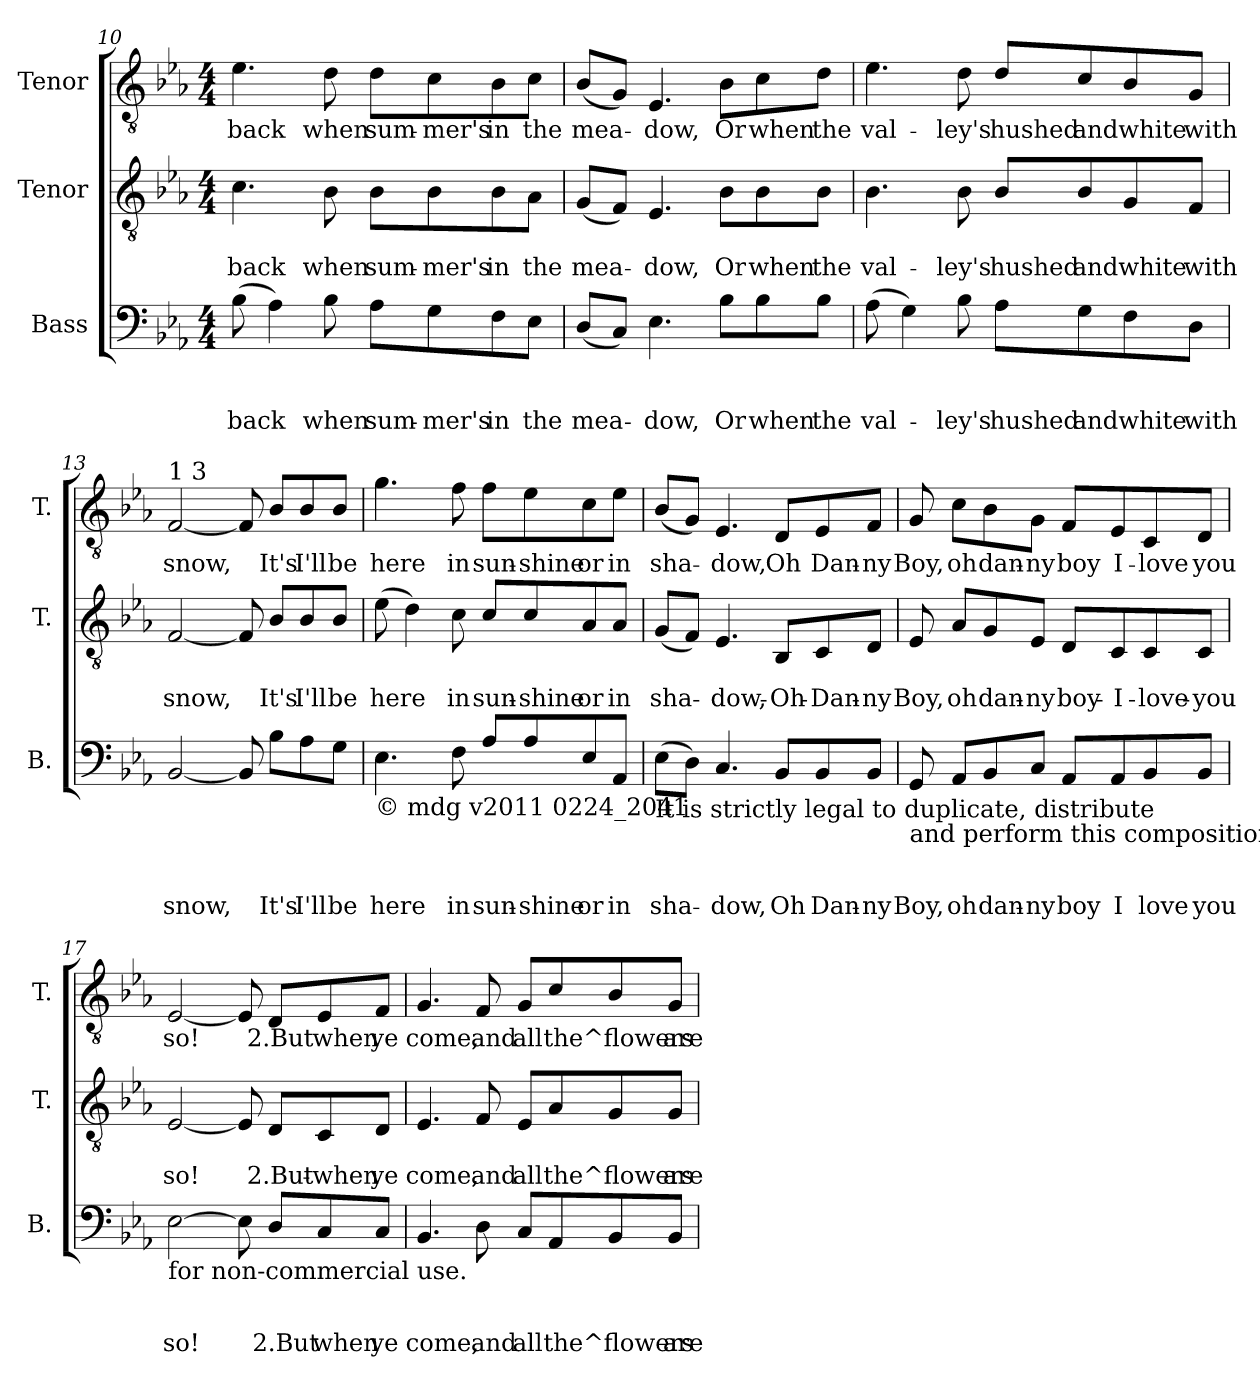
**kern	**text	**text	**text	**kern	**text	**text	**kern	**text
*part3	*part3	*part3	*part3	*part2	*part2	*part2	*part1	*part1
*staff3	*staff3	*staff3	*staff3	*staff2	*staff2	*staff2	*staff1	*staff1
*I"Bass	*	*	*	*I"Tenor	*	*	*I"Tenor	*
*I'B.	*	*	*	*I'T.	*	*	*I'T.	*
*clefF4	*	*	*	*clefGv2	*	*	*clefGv2	*
*k[b-e-a-]	*	*	*	*k[b-e-a-]	*	*	*k[b-e-a-]	*
*E-:	*	*	*	*E-:	*	*	*E-:	*
*M4/4	*	*	*	*M4/4	*	*	*M4/4	*
=10	=10	=10	=10	=10	=10	=10	=10	=10
!	!	!	!LO:LY:b	!	!	!LO:LY:b	!	!LO:LY:b
(>8B-\	.	.	back	4.c\	.	back	4.e-\	back
4A-\)	.	.	.	.	.	.	.	.
!	!	!	!LO:LY:b	!	!	!LO:LY:b	!	!LO:LY:b
8B-\	.	.	when	8B-\	.	when	8d\	when
!	!	!	!LO:LY:b	!	!	!LO:LY:b	!	!LO:LY:b
8A-\L	.	.	sum-	8B-\L	.	sum-	8d\L	sum-
!	!	!	!LO:LY:b	!	!	!LO:LY:b	!	!LO:LY:b
8G\	.	.	-mer's	8B-\	.	-mer's	8c\	-mer's
!	!	!	!LO:LY:b	!	!	!LO:LY:b	!	!LO:LY:b
8F\	.	.	in	8B-\	.	in	8B-\	in
!	!	!	!LO:LY:b	!	!	!LO:LY:b	!	!LO:LY:b
8E-\J	.	.	the	8A-\J	.	the	8c\J	the
=11	=11	=11	=11	=11	=11	=11	=11	=11
!	!	!	!LO:LY:b	!	!	!LO:LY:b	!	!LO:LY:b
(<8D/L	.	.	mea-	(<8G/L	.	mea-	(<8B-/L	mea-
8C/J)	.	.	.	8F/J)	.	.	8G/J)	.
!	!	!	!LO:LY:b	!	!	!LO:LY:b	!	!LO:LY:b
4.E-\	.	.	-dow,	4.E-/	.	-dow,	4.E-/	-dow,
!	!	!	!LO:LY:b	!	!	!LO:LY:b	!	!LO:LY:b
8B-\L	.	.	Or	8B-\L	.	Or	8B-\L	Or
!	!	!	!LO:LY:b	!	!	!LO:LY:b	!	!LO:LY:b
8B-\	.	.	when	8B-\	.	when	8c\	when
!	!	!	!LO:LY:b	!	!	!LO:LY:b	!	!LO:LY:b
8B-\J	.	.	the	8B-\J	.	the	8d\J	the
=12	=12	=12	=12	=12	=12	=12	=12	=12
!	!	!	!LO:LY:b	!	!	!LO:LY:b	!	!LO:LY:b
(>8A-\	.	.	val-	4.B-\	.	val-	4.e-\	val-
4G\)	.	.	.	.	.	.	.	.
!	!	!	!LO:LY:b	!	!	!LO:LY:b	!	!LO:LY:b
8B-\	.	.	-ley's	8B-\	.	-ley's	8d\	-ley's
!	!	!	!LO:LY:b	!	!	!LO:LY:b	!	!LO:LY:b
8A-\L	.	.	hushed	8B-/L	.	hushed	8d/L	hushed
!	!	!	!LO:LY:b	!	!	!LO:LY:b	!	!LO:LY:b
8G\	.	.	and	8B-/	.	and	8c/	and
!	!	!	!LO:LY:b	!	!	!LO:LY:b	!	!LO:LY:b
8F\	.	.	white	8G/	.	white	8B-/	white
!	!	!	!LO:LY:b	!	!	!LO:LY:b	!	!LO:LY:b
8D\J	.	.	with	8F/J	.	with	8G/J	with
!!LO:PB:g=z
=13	=13	=13	=13	=13	=13	=13	=13	=13
!	!	!	!	!	!	!	!LO:TX:a:t=1 3	!
!	!	!	!LO:LY:b	!	!	!LO:LY:b	!	!LO:LY:b
[<2BB-/	.	.	snow,	[<2F/	.	snow,	[<2F/	snow,
8BB-/]	.	.	.	8F/]	.	.	8F/]	.
!	!	!	!LO:LY:b	!	!	!LO:LY:b	!	!LO:LY:b
8B-\L	.	.	It's	8B-/L	.	It's	8B-/L	It's
!	!	!	!LO:LY:b	!	!	!LO:LY:b	!	!LO:LY:b
8A-\	.	.	I'll	8B-/	.	I'll	8B-/	I'll
!	!	!	!LO:LY:b	!	!	!LO:LY:b	!	!LO:LY:b
8G\J	.	.	be	8B-/J	.	be	8B-/J	be
=14	=14	=14	=14	=14	=14	=14	=14	=14
!LO:TX:b:t=© mdg v2011 0224_2041	!	!	!	!	!	!	!	!
!	!	!	!LO:LY:b	!	!	!LO:LY:b	!	!LO:LY:b
4.E-\	.	.	here	(>8e-\	.	here	4.g\	here
.	.	.	.	4d\)	.	.	.	.
!	!	!	!LO:LY:b	!	!	!LO:LY:b	!	!LO:LY:b
8F\	.	.	in	8c\	.	in	8f\	in
!	!	!	!LO:LY:b	!	!	!LO:LY:b	!	!LO:LY:b
8A-/L	.	.	sun-	8c/L	.	sun-	8f\L	sun-
!	!	!	!LO:LY:b	!	!	!LO:LY:b	!	!LO:LY:b
8A-/	.	.	-shine	8c/	.	-shine	8e-\	-shine
!	!	!	!LO:LY:b	!	!	!LO:LY:b	!	!LO:LY:b
8E-/	.	.	or	8A-/	.	or	8c\	or
!	!	!	!LO:LY:b	!	!	!LO:LY:b	!	!LO:LY:b
8AA-/J	.	.	in	8A-/J	.	in	8e-\J	in
=15	=15	=15	=15	=15	=15	=15	=15	=15
!LO:TX:b:t=It is strictly legal to duplicate, distribute	!	!	!	!	!	!	!	!
!	!	!	!LO:LY:b	!	!	!LO:LY:b	!	!LO:LY:b
(>8E-\L	.	.	sha-	(<8G/L	.	sha-	(<8B-/L	sha-
8D\J)	.	.	.	8F/J)	.	.	8G/J)	.
!	!	!	!LO:LY:b	!	!	!LO:LY:b	!	!LO:LY:b
4.C/	.	.	-dow,	4.E-/	.	-dow,-	4.E-/	-dow,
!	!	!	!LO:LY:b	!	!	!LO:LY:b	!	!LO:LY:b
8BB-/L	.	.	Oh	8BB-/L	.	-Oh-	8D/L	Oh
!	!	!	!LO:LY:b	!	!	!LO:LY:b	!	!LO:LY:b
8BB-/	.	.	Dan-	8C/	.	-Dan-	8E-/	Dan-
!	!	!	!LO:LY:b	!	!	!LO:LY:b	!	!LO:LY:b
8BB-/J	.	.	-ny	8D/J	.	-ny	8F/J	-ny
=16	=16	=16	=16	=16	=16	=16	=16	=16
!LO:TX:b:t=and perform this composition	!	!	!	!	!	!	!	!
!	!	!	!LO:LY:b	!	!	!LO:LY:b	!	!LO:LY:b
8GG/	.	.	Boy,	8E-/	.	Boy,	8G/	Boy,
!	!	!	!LO:LY:b	!	!	!LO:LY:b	!	!LO:LY:b
8AA-/L	.	.	oh	8A-/L	.	oh	8c\L	oh
!	!	!	!LO:LY:b	!	!	!LO:LY:b	!	!LO:LY:b
8BB-/	.	.	dan-	8G/	.	dan-	8B-\	dan-
!	!	!	!LO:LY:b	!	!	!LO:LY:b	!	!LO:LY:b
8C/J	.	.	-ny	8E-/J	.	-ny	8G\J	-ny
!	!	!	!LO:LY:b	!	!	!LO:LY:b	!	!LO:LY:b
8AA-/L	.	.	boy	8D/L	.	boy-	8F/L	boy
!	!	!	!LO:LY:b	!	!	!LO:LY:b	!	!LO:LY:b
8AA-/	.	.	I	8C/	.	-I-	8E-/	I-
!	!	!	!LO:LY:b	!	!	!LO:LY:b	!	!LO:LY:b
8BB-/	.	.	love	8C/	.	-love-	8C/	-love
!	!	!	!LO:LY:b	!	!	!LO:LY:b	!	!LO:LY:b
8BB-/J	.	.	you	8C/J	.	-you	8D/J	you
!!LO:PB:g=z
=17	=17	=17	=17	=17	=17	=17	=17	=17
!LO:TX:b:t=for non-commercial use.	!	!	!	!	!	!	!	!
!	!	!	!LO:LY:b	!	!	!LO:LY:b	!	!LO:LY:b
[>2E-\	.	.	so!	[<2E-/	.	so!	[<2E-/	so!
8E-\]	.	.	.	8E-/]	.	.	8E-/]	.
!	!	!	!LO:LY:b	!	!	!LO:LY:b	!	!LO:LY:b
8D/L	.	.	2.But	8D/L	.	2.But-	8D/L	2.But
!	!	!	!LO:LY:b	!	!	!LO:LY:b	!	!LO:LY:b
8C/	.	.	when	8C/	.	-when	8E-/	when
!	!	!	!LO:LY:b	!	!	!LO:LY:b	!	!LO:LY:b
8C/J	.	.	ye	8D/J	.	ye	8F/J	ye
=18	=18	=18	=18	=18	=18	=18	=18	=18
!	!	!	!LO:LY:b	!	!	!LO:LY:b	!	!LO:LY:b
4.BB-/	.	.	come,	4.E-/	.	come,	4.G/	come,
!	!	!	!LO:LY:b	!	!	!LO:LY:b	!	!LO:LY:b
8D\	.	.	and	8F/	.	and	8F/	and
!	!	!	!LO:LY:b	!	!	!LO:LY:b	!	!LO:LY:b
8C/L	.	.	all	8E-/L	.	all	8G/L	all
!	!	!	!LO:LY:b	!	!	!LO:LY:b	!	!LO:LY:b
8AA-/	.	.	the^flowers	8A-/	.	the^flowers	8c/	the^flowers
8BB-/	.	.	.	8G/	.	.	8B-/	.
!	!	!	!LO:LY:b	!	!	!LO:LY:b	!	!LO:LY:b
8BB-/J	.	.	are	8G/J	.	are	8G/J	are
=	=	=	=	=	=	=	=	=
*-	*-	*-	*-	*-	*-	*-	*-	*-
